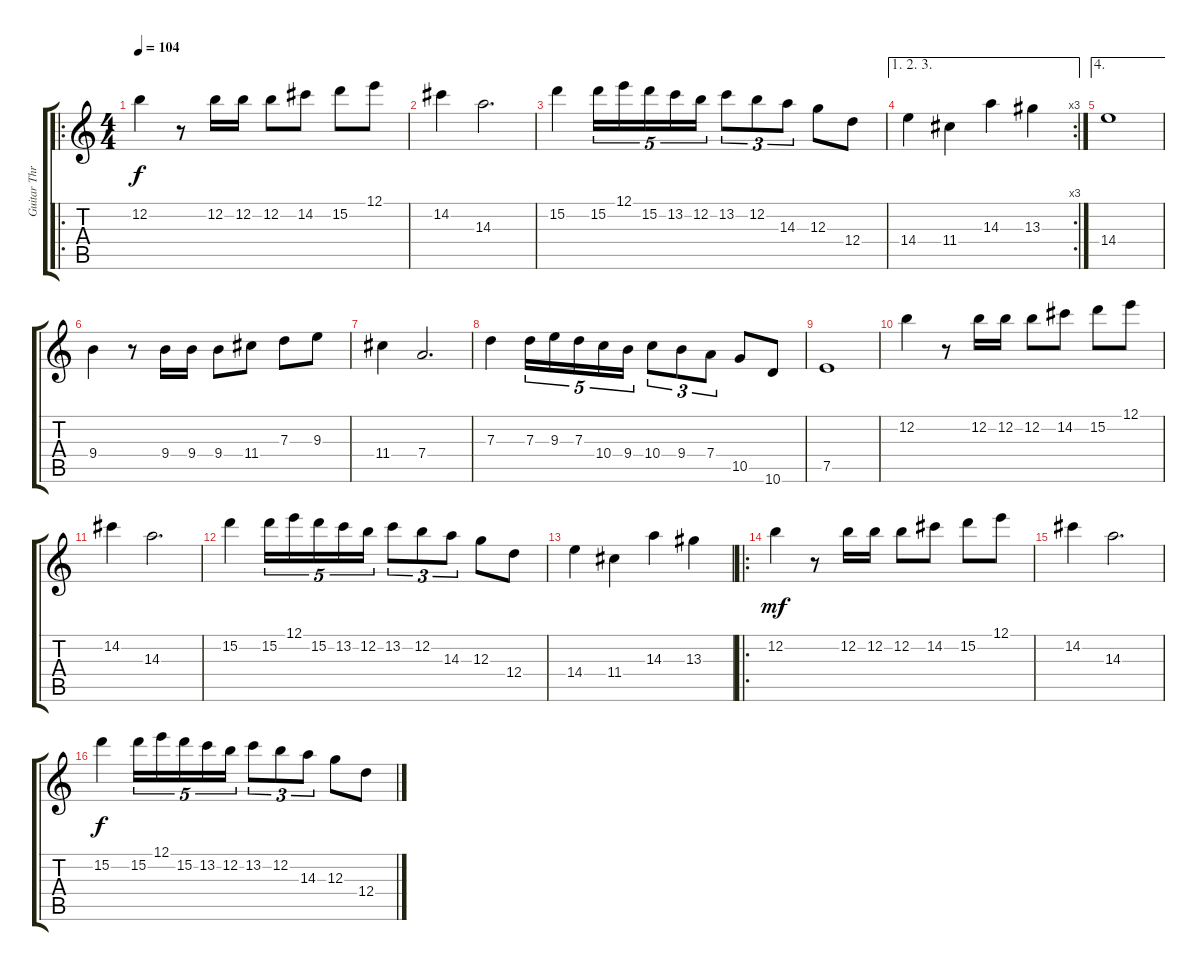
\track ("Guitar Three" "Guitar Thr") {instrument electricguitarclean}
\staff {score tabs}
\tuning (E4 B3 G3 D3 A2 E2) {hide}
\ro
\ts (4 4)
\tempo 104
\clef g2
\ks c
12.2.4{dy f} r.8 12.2.16 12.2.16 12.2.8 14.2.8 15.2.8 12.1.8 |
14.2.4 14.3.2{d} |
15.2.4 15.2.16{tu (5 4)} 12.1.16{tu (5 4)} 15.2.16{tu (5 4)} 13.2.16{tu (5 4)} 12.2.16{tu (5 4)} 13.2.8{tu (3 2)} 12.2.8{tu (3 2)} 14.3.8{tu (3 2)} 12.3.8 12.4.8 |
\ae (1 2 3)
\rc 3
14.4.4 11.4.4 14.3.4 13.3.4 |
\ae 4
14.4.1 |
9.4.4 r.8 9.4.16 9.4.16 9.4.8 11.4.8 7.3.8 9.3.8 |
11.4.4 7.4.2{d} |
7.3.4 7.3.16{tu (5 4)} 9.3.16{tu (5 4)} 7.3.16{tu (5 4)} 10.4.16{tu (5 4)} 9.4.16{tu (5 4)} 10.4.8{tu (3 2)} 9.4.8{tu (3 2)} 7.4.8{tu (3 2)} 10.5.8 10.6.8 |
7.5.1 |
12.2.4 r.8 12.2.16 12.2.16 12.2.8 14.2.8 15.2.8 12.1.8 |
14.2.4 14.3.2{d} |
15.2.4 15.2.16{tu (5 4)} 12.1.16{tu (5 4)} 15.2.16{tu (5 4)} 13.2.16{tu (5 4)} 12.2.16{tu (5 4)} 13.2.8{tu (3 2)} 12.2.8{tu (3 2)} 14.3.8{tu (3 2)} 12.3.8 12.4.8 |
14.4.4 11.4.4 14.3.4 13.3.4 |
\ro
12.2.4{dy mf} r.8 12.2.16 12.2.16 12.2.8 14.2.8 15.2.8 12.1.8 |
14.2.4 14.3.2{d} |
15.2.4{dy f} 15.2.16{tu (5 4)} 12.1.16{tu (5 4)} 15.2.16{tu (5 4)} 13.2.16{tu (5 4)} 12.2.16{tu (5 4)} 13.2.8{tu (3 2)} 12.2.8{tu (3 2)} 14.3.8{tu (3 2)} 12.3.8 12.4.8
